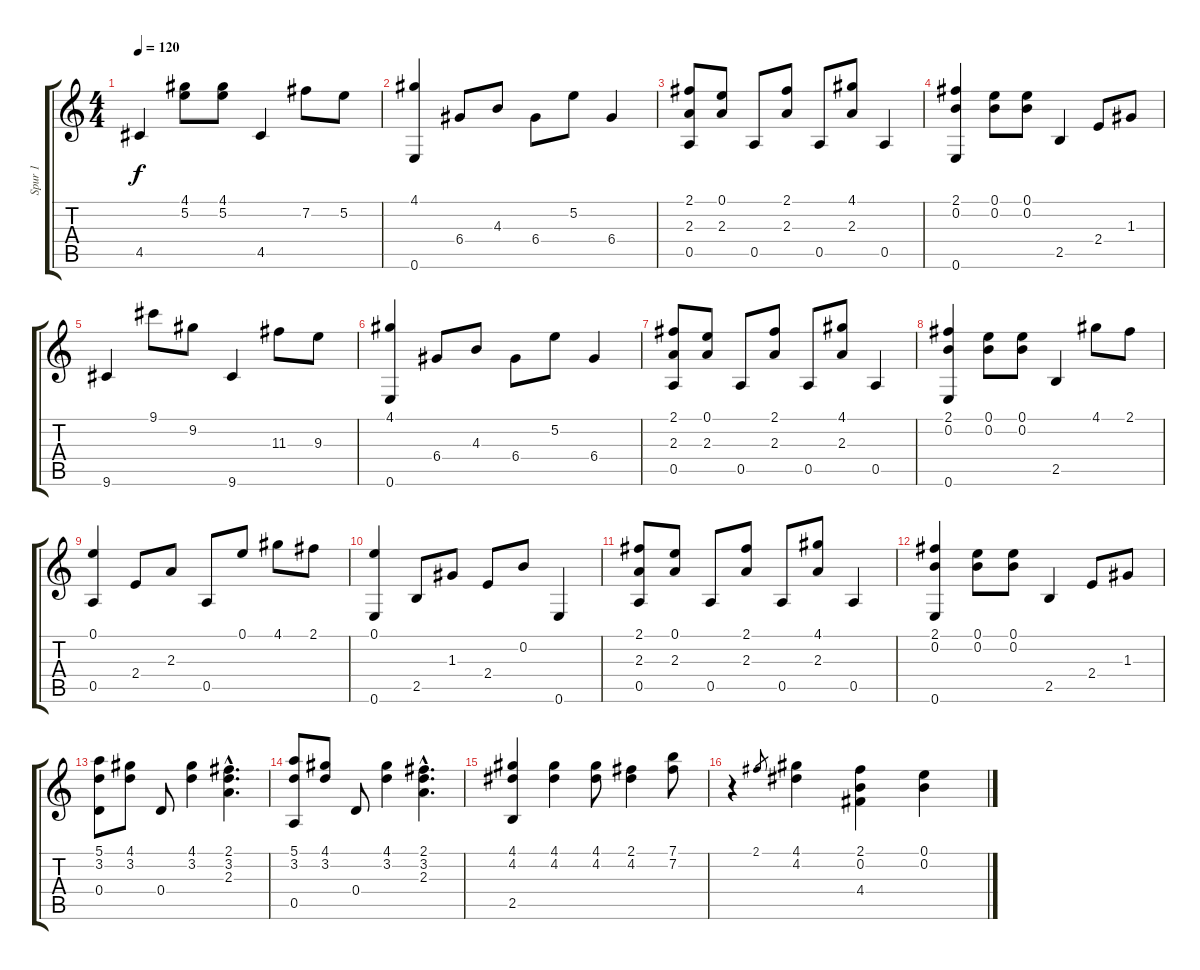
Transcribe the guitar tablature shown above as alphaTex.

\track ("Spur 1" "Spur 1") {instrument acousticguitarsteel}
\staff {score tabs}
\tuning (E4 B3 G3 D3 A2 E2) {hide}
\ts (4 4)
\tempo 120
\clef g2
\ks c
4.5.4{dy f instrument acousticguitarsteel} (4.1 5.2).8 (4.1 5.2).8 4.5.4 7.2.8 5.2.8 |
(4.1 0.6).4 6.4.8 4.3.8 6.4.8 5.2.8 6.4.4 |
(2.1 2.3 0.5).8 (0.1 2.3).8 0.5.8 (2.1 2.3).8 0.5.8 (4.1 2.3).8 0.5.4 |
(2.1 0.2 0.6).4 (0.1 0.2).8 (0.1 0.2).8 2.5.4 2.4.8 1.3.8 |
9.6.4 9.1.8 9.2.8 9.6.4 11.3.8 9.3.8 |
(4.1 0.6).4 6.4.8 4.3.8 6.4.8 5.2.8 6.4.4 |
(2.1 2.3 0.5).8 (0.1 2.3).8 0.5.8 (2.1 2.3).8 0.5.8 (4.1 2.3).8 0.5.4 |
(2.1 0.2 0.6).4 (0.1 0.2).8 (0.1 0.2).8 2.5.4 4.1.8 2.1.8 |
(0.1 0.5).4 2.4.8 2.3.8 0.5.8 0.1.8 4.1.8 2.1.8 |
(0.1 0.6).4 2.5.8 1.3.8 2.4.8 0.2.8 0.6.4 |
(2.1 2.3 0.5).8 (0.1 2.3).8 0.5.8 (2.1 2.3).8 0.5.8 (4.1 2.3).8 0.5.4 |
(2.1 0.2 0.6).4 (0.1 0.2).8 (0.1 0.2).8 2.5.4 2.4.8 1.3.8 |
(5.1 3.2 0.4).8 (4.1 3.2).8 0.4.8 (4.1 3.2).4 (2.1{hac} 3.2{hac} 2.3{hac}).4{d} |
(5.1 3.2 0.5).8 (4.1 3.2).8 0.4.8 (4.1 3.2).4 (2.1{hac} 3.2{hac} 2.3{hac}).4{d} |
(4.1 4.2 2.5).4 (4.1 4.2).4 (4.1 4.2).8 (2.1 4.2).4 (7.1 7.2).8 |
r.4 2.1.8{gr} (4.1 4.2).4 (2.1 0.2 4.4).4 (0.1 0.2).4
